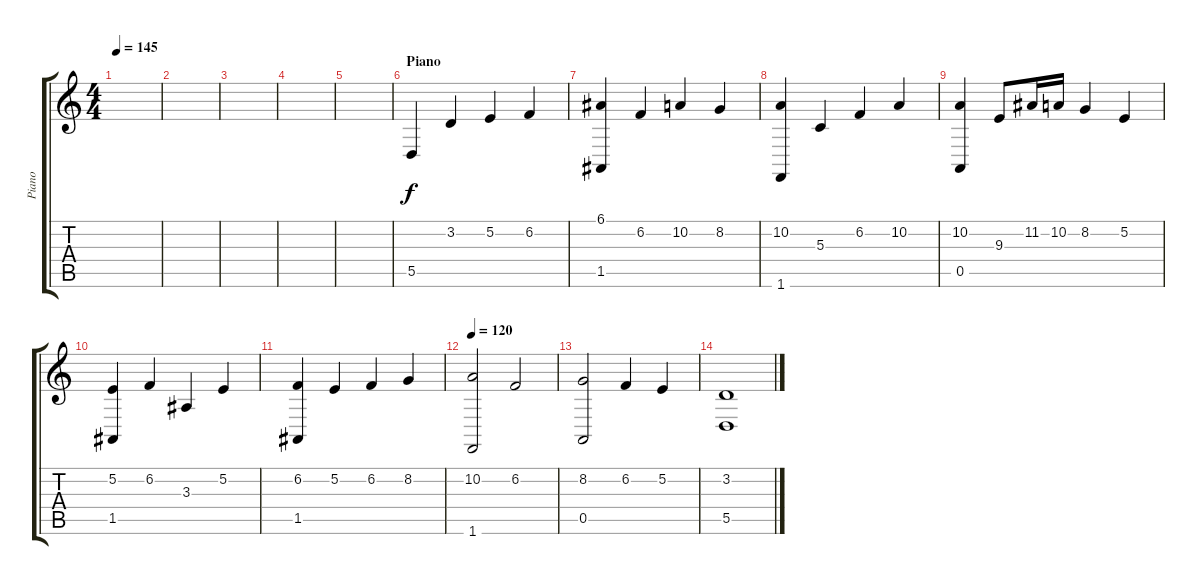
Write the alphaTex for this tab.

\track ("Piano" "Piano") {instrument brightacousticpiano}
\staff {score tabs}
\tuning (E4 B3 G3 D3 A2 E2) {hide}
\ts (4 4)
\tempo 145
\clef g2
\ks c
|
|
|
|
|
\section ("" "Piano")
5.5.4 3.2.4 5.2.4 6.2.4 |
(6.1 1.5).4 6.2.4 10.2.4 8.2.4 |
(10.2 1.6).4 5.3.4 6.2.4 10.2.4 |
(10.2 0.5).4 9.3.8 11.2.16 10.2.16 8.2.4 5.2.4 |
(5.2 1.5).4 6.2.4 3.3.4 5.2.4 |
(6.2 1.5).4 5.2.4 6.2.4 8.2.4 |
\tempo 120
(10.2 1.6).2 6.2.2 |
(8.2 0.5).2 6.2.4 5.2.4 |
(3.2 5.5).1
